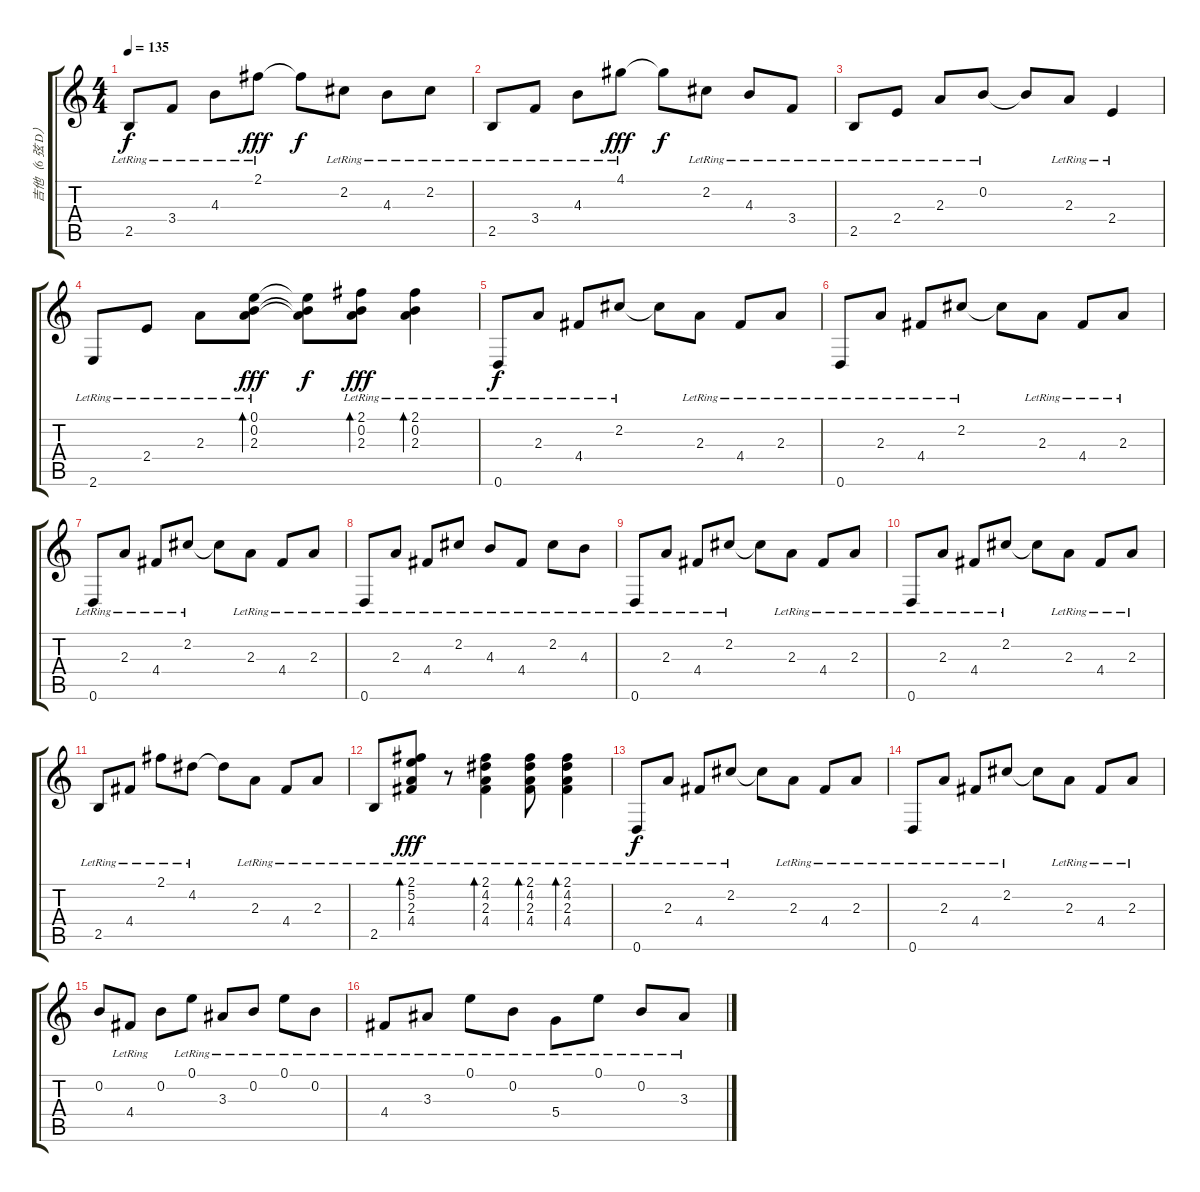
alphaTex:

\track ("吉他（6 弦 D）" "吉他（6 弦 D）") {instrument electricguitarjazz}
\staff {score tabs}
\tuning (E4 B3 G3 D3 A2 D2) {hide}
\ts (4 4)
\tempo 135
\clef g2
\ks c
2.5{lr}.8{dy f} 3.4{lr}.8 4.3{lr}.8 2.1{lr}.8{dy fff} 2.1{t}.8{dy f} 2.2{lr}.8 4.3{lr}.8 2.2{lr}.8 |
2.5{lr}.8 3.4{lr}.8 4.3{lr}.8 4.1{lr}.8{dy fff} 4.1{t}.8{dy f} 2.2{lr}.8 4.3{lr}.8 3.4{lr}.8 |
2.5{lr}.8 2.4{lr}.8 2.3{lr}.8 0.2{lr}.8 0.2{t}.8 2.3{lr}.8 2.4{lr}.4 |
2.6{lr}.8 2.4{lr}.8 2.3{lr}.8 (0.1{lr} 0.2{lr} 2.3{lr}).8{bd 60 dy fff} (0.1{t} 0.2{t} 2.3{t}).8{dy f} (2.1{lr} 0.2{lr} 2.3{lr}).8{bd 60 dy fff} (2.1{lr} 0.2{lr} 2.3{lr}).4{bd 60} |
0.6{lr}.8{dy f} 2.3{lr}.8 4.4{lr}.8 2.2{lr}.8 2.2{t}.8 2.3{lr}.8 4.4{lr}.8 2.3{lr}.8 |
0.6{lr}.8 2.3{lr}.8 4.4{lr}.8 2.2{lr}.8 2.2{t}.8 2.3{lr}.8 4.4{lr}.8 2.3{lr}.8 |
0.6{lr}.8 2.3{lr}.8 4.4{lr}.8 2.2{lr}.8 2.2{t}.8 2.3{lr}.8 4.4{lr}.8 2.3{lr}.8 |
0.6{lr}.8 2.3{lr}.8 4.4{lr}.8 2.2{lr}.8 4.3{lr}.8 4.4{lr}.8 2.2{lr}.8 4.3{lr}.8 |
0.6{lr}.8 2.3{lr}.8 4.4{lr}.8 2.2{lr}.8 2.2{t}.8 2.3{lr}.8 4.4{lr}.8 2.3{lr}.8 |
0.6{lr}.8 2.3{lr}.8 4.4{lr}.8 2.2{lr}.8 2.2{t}.8 2.3{lr}.8 4.4{lr}.8 2.3{lr}.8 |
2.5{lr}.8 4.4{lr}.8 2.1{lr}.8 4.2{lr}.8 4.2{t}.8 2.3{lr}.8 4.4{lr}.8 2.3{lr}.8 |
2.5{lr}.8 (2.1{lr} 5.2{lr} 2.3{lr} 4.4{lr}).8{bd 60 dy fff} r.8 (2.1{lr} 4.2{lr} 2.3{lr} 4.4{lr}).4{bd 60} (2.1{lr} 4.2{lr} 2.3{lr} 4.4{lr}).8{bd 60} (2.1{lr} 4.2{lr} 2.3{lr} 4.4{lr}).4{bd 60} |
0.6{lr}.8{dy f} 2.3{lr}.8 4.4{lr}.8 2.2{lr}.8 2.2{t}.8 2.3{lr}.8 4.4{lr}.8 2.3{lr}.8 |
0.6{lr}.8 2.3{lr}.8 4.4{lr}.8 2.2{lr}.8 2.2{t}.8 2.3{lr}.8 4.4{lr}.8 2.3{lr}.8 |
0.2.8 4.4{lr}.8 0.2.8 0.1{lr}.8 3.3{lr}.8 0.2{lr}.8 0.1{lr}.8 0.2{lr}.8 |
4.4{lr}.8 3.3{lr}.8 0.1{lr}.8 0.2{lr}.8 5.4{lr}.8 0.1{lr}.8 0.2{lr}.8 3.3{lr}.8
